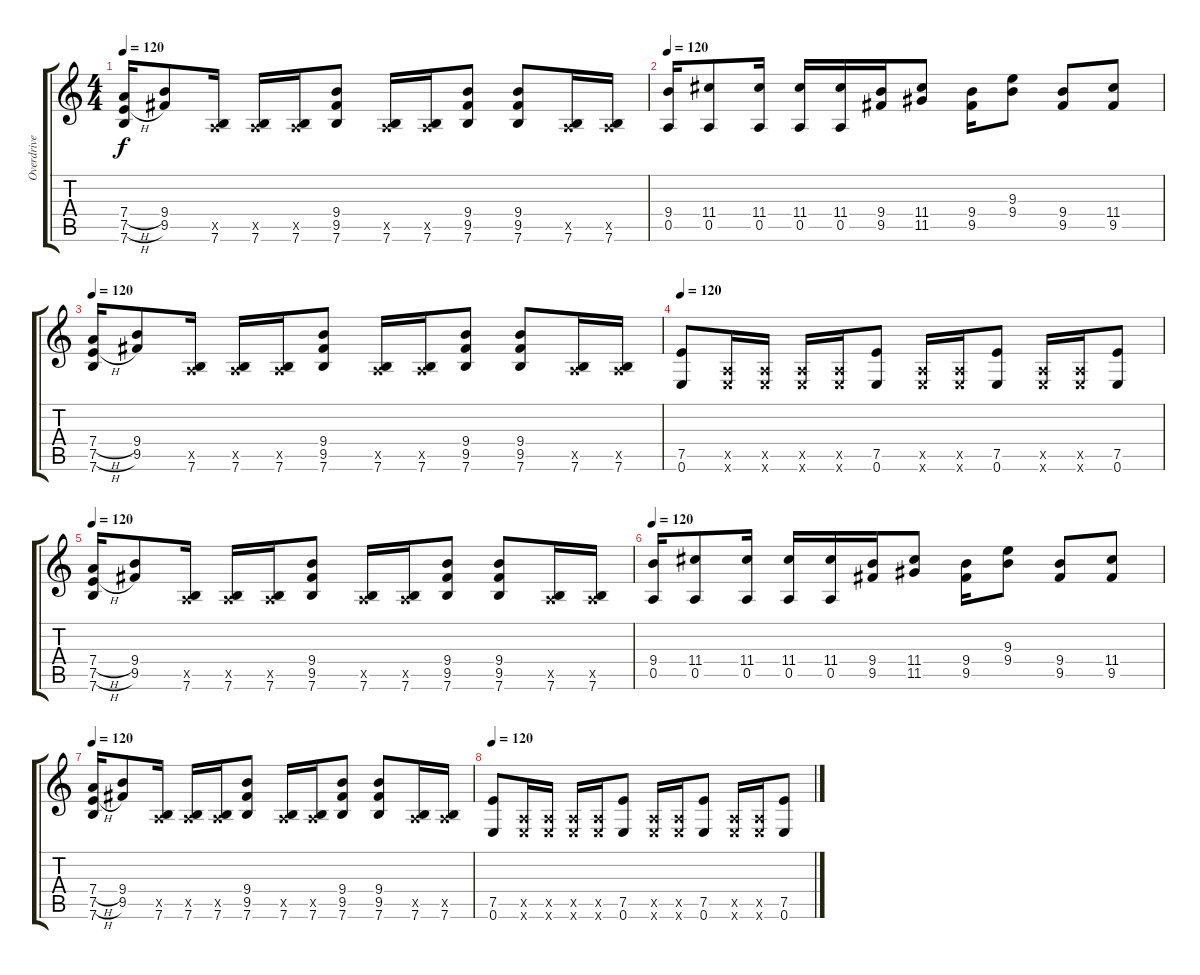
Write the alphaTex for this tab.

\track ("Overdrive Guitar I" "Overdrive ") {instrument overdrivenguitar}
\staff {score tabs}
\tuning (E4 B3 G3 D3 A2 E2) {hide}
\ts (4 4)
\tempo 120
\clef g2
\ks c
(7.4{h} 7.5{h} 7.6).16{dy f} (9.4 9.5).8 (0.5{x} 7.6).16 (0.5{x} 7.6).16 (0.5{x} 7.6).16 (9.4 9.5 7.6).8 (0.5{x} 7.6).16 (0.5{x} 7.6).16 (9.4 9.5 7.6).8 (9.4 9.5 7.6).8 (0.5{x} 7.6).16 (0.5{x} 7.6).16 |
\tempo 120
(9.4 0.5).16 (11.4 0.5).8 (11.4 0.5).16 (11.4 0.5).16 (11.4 0.5).16 (9.4 9.5).16 (11.4 11.5).8 (9.4 9.5).16 (9.3 9.4).8 (9.4 9.5).8 (11.4 9.5).8 |
\tempo 120
(7.4{h} 7.5{h} 7.6).16 (9.4 9.5).8 (0.5{x} 7.6).16 (0.5{x} 7.6).16 (0.5{x} 7.6).16 (9.4 9.5 7.6).8 (0.5{x} 7.6).16 (0.5{x} 7.6).16 (9.4 9.5 7.6).8 (9.4 9.5 7.6).8 (0.5{x} 7.6).16 (0.5{x} 7.6).16 |
\tempo 120
(7.5 0.6).8 (0.5{x} 0.6{x}).16 (0.5{x} 0.6{x}).16 (0.5{x} 0.6{x}).16 (0.5{x} 0.6{x}).16 (7.5 0.6).8 (0.5{x} 0.6{x}).16 (0.5{x} 0.6{x}).16 (7.5 0.6).8 (0.5{x} 0.6{x}).16 (0.5{x} 0.6{x}).16 (7.5 0.6).8 |
\tempo 120
(7.4{h} 7.5{h} 7.6).16 (9.4 9.5).8 (0.5{x} 7.6).16 (0.5{x} 7.6).16 (0.5{x} 7.6).16 (9.4 9.5 7.6).8 (0.5{x} 7.6).16 (0.5{x} 7.6).16 (9.4 9.5 7.6).8 (9.4 9.5 7.6).8 (0.5{x} 7.6).16 (0.5{x} 7.6).16 |
\tempo 120
(9.4 0.5).16 (11.4 0.5).8 (11.4 0.5).16 (11.4 0.5).16 (11.4 0.5).16 (9.4 9.5).16 (11.4 11.5).8 (9.4 9.5).16 (9.3 9.4).8 (9.4 9.5).8 (11.4 9.5).8 |
\tempo 120
(7.4{h} 7.5{h} 7.6).16 (9.4 9.5).8 (0.5{x} 7.6).16 (0.5{x} 7.6).16 (0.5{x} 7.6).16 (9.4 9.5 7.6).8 (0.5{x} 7.6).16 (0.5{x} 7.6).16 (9.4 9.5 7.6).8 (9.4 9.5 7.6).8 (0.5{x} 7.6).16 (0.5{x} 7.6).16 |
\tempo 120
(7.5 0.6).8 (0.5{x} 0.6{x}).16 (0.5{x} 0.6{x}).16 (0.5{x} 0.6{x}).16 (0.5{x} 0.6{x}).16 (7.5 0.6).8 (0.5{x} 0.6{x}).16 (0.5{x} 0.6{x}).16 (7.5 0.6).8 (0.5{x} 0.6{x}).16 (0.5{x} 0.6{x}).16 (7.5 0.6).8
